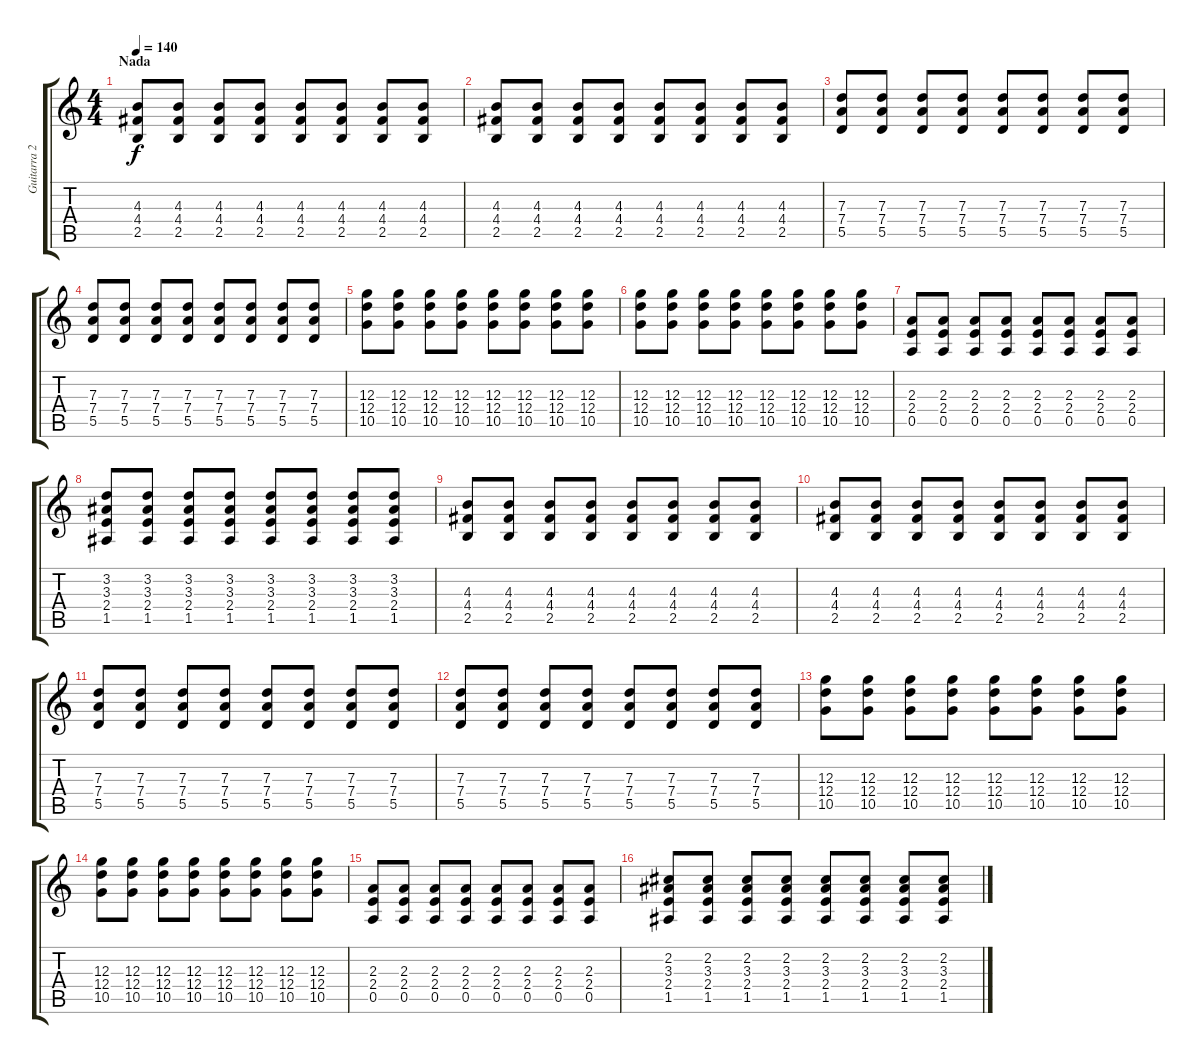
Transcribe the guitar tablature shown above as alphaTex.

\track ("Guitarra 2" "Guitarra 2") {instrument distortionguitar}
\staff {score tabs}
\tuning (E4 B3 G3 D3 A2 E2) {hide}
\ts (4 4)
\section ("" "Nada")
\tempo 140
\clef g2
\ks c
(4.3 4.4 2.5).8{dy f volume 10 instrument distortionguitar} (4.3 4.4 2.5).8 (4.3 4.4 2.5).8 (4.3 4.4 2.5).8 (4.3 4.4 2.5).8 (4.3 4.4 2.5).8 (4.3 4.4 2.5).8 (4.3 4.4 2.5).8 |
(4.3 4.4 2.5).8 (4.3 4.4 2.5).8 (4.3 4.4 2.5).8 (4.3 4.4 2.5).8 (4.3 4.4 2.5).8 (4.3 4.4 2.5).8 (4.3 4.4 2.5).8 (4.3 4.4 2.5).8 |
(7.3 7.4 5.5).8 (7.3 7.4 5.5).8 (7.3 7.4 5.5).8 (7.3 7.4 5.5).8 (7.3 7.4 5.5).8 (7.3 7.4 5.5).8 (7.3 7.4 5.5).8 (7.3 7.4 5.5).8 |
(7.3 7.4 5.5).8 (7.3 7.4 5.5).8 (7.3 7.4 5.5).8 (7.3 7.4 5.5).8 (7.3 7.4 5.5).8 (7.3 7.4 5.5).8 (7.3 7.4 5.5).8 (7.3 7.4 5.5).8 |
(12.3 12.4 10.5).8 (12.3 12.4 10.5).8 (12.3 12.4 10.5).8 (12.3 12.4 10.5).8 (12.3 12.4 10.5).8 (12.3 12.4 10.5).8 (12.3 12.4 10.5).8 (12.3 12.4 10.5).8 |
(12.3 12.4 10.5).8 (12.3 12.4 10.5).8 (12.3 12.4 10.5).8 (12.3 12.4 10.5).8 (12.3 12.4 10.5).8 (12.3 12.4 10.5).8 (12.3 12.4 10.5).8 (12.3 12.4 10.5).8 |
(2.3 2.4 0.5).8 (2.3 2.4 0.5).8 (2.3 2.4 0.5).8 (2.3 2.4 0.5).8 (2.3 2.4 0.5).8 (2.3 2.4 0.5).8 (2.3 2.4 0.5).8 (2.3 2.4 0.5).8 |
(3.2 3.3 2.4 1.5).8 (3.2 3.3 2.4 1.5).8 (3.2 3.3 2.4 1.5).8 (3.2 3.3 2.4 1.5).8 (3.2 3.3 2.4 1.5).8 (3.2 3.3 2.4 1.5).8 (3.2 3.3 2.4 1.5).8 (3.2 3.3 2.4 1.5).8 |
(4.3 4.4 2.5).8{volume 10} (4.3 4.4 2.5).8 (4.3 4.4 2.5).8 (4.3 4.4 2.5).8 (4.3 4.4 2.5).8 (4.3 4.4 2.5).8 (4.3 4.4 2.5).8 (4.3 4.4 2.5).8 |
(4.3 4.4 2.5).8 (4.3 4.4 2.5).8 (4.3 4.4 2.5).8 (4.3 4.4 2.5).8 (4.3 4.4 2.5).8 (4.3 4.4 2.5).8 (4.3 4.4 2.5).8 (4.3 4.4 2.5).8 |
(7.3 7.4 5.5).8 (7.3 7.4 5.5).8 (7.3 7.4 5.5).8 (7.3 7.4 5.5).8 (7.3 7.4 5.5).8 (7.3 7.4 5.5).8 (7.3 7.4 5.5).8 (7.3 7.4 5.5).8 |
(7.3 7.4 5.5).8 (7.3 7.4 5.5).8 (7.3 7.4 5.5).8 (7.3 7.4 5.5).8 (7.3 7.4 5.5).8 (7.3 7.4 5.5).8 (7.3 7.4 5.5).8 (7.3 7.4 5.5).8 |
(12.3 12.4 10.5).8 (12.3 12.4 10.5).8 (12.3 12.4 10.5).8 (12.3 12.4 10.5).8 (12.3 12.4 10.5).8 (12.3 12.4 10.5).8 (12.3 12.4 10.5).8 (12.3 12.4 10.5).8 |
(12.3 12.4 10.5).8 (12.3 12.4 10.5).8 (12.3 12.4 10.5).8 (12.3 12.4 10.5).8 (12.3 12.4 10.5).8 (12.3 12.4 10.5).8 (12.3 12.4 10.5).8 (12.3 12.4 10.5).8 |
(2.3 2.4 0.5).8 (2.3 2.4 0.5).8 (2.3 2.4 0.5).8 (2.3 2.4 0.5).8 (2.3 2.4 0.5).8 (2.3 2.4 0.5).8 (2.3 2.4 0.5).8 (2.3 2.4 0.5).8 |
(2.2 3.3 2.4 1.5).8 (2.2 3.3 2.4 1.5).8 (2.2 3.3 2.4 1.5).8 (2.2 3.3 2.4 1.5).8 (2.2 3.3 2.4 1.5).8 (2.2 3.3 2.4 1.5).8 (2.2 3.3 2.4 1.5).8 (2.2 3.3 2.4 1.5).8
